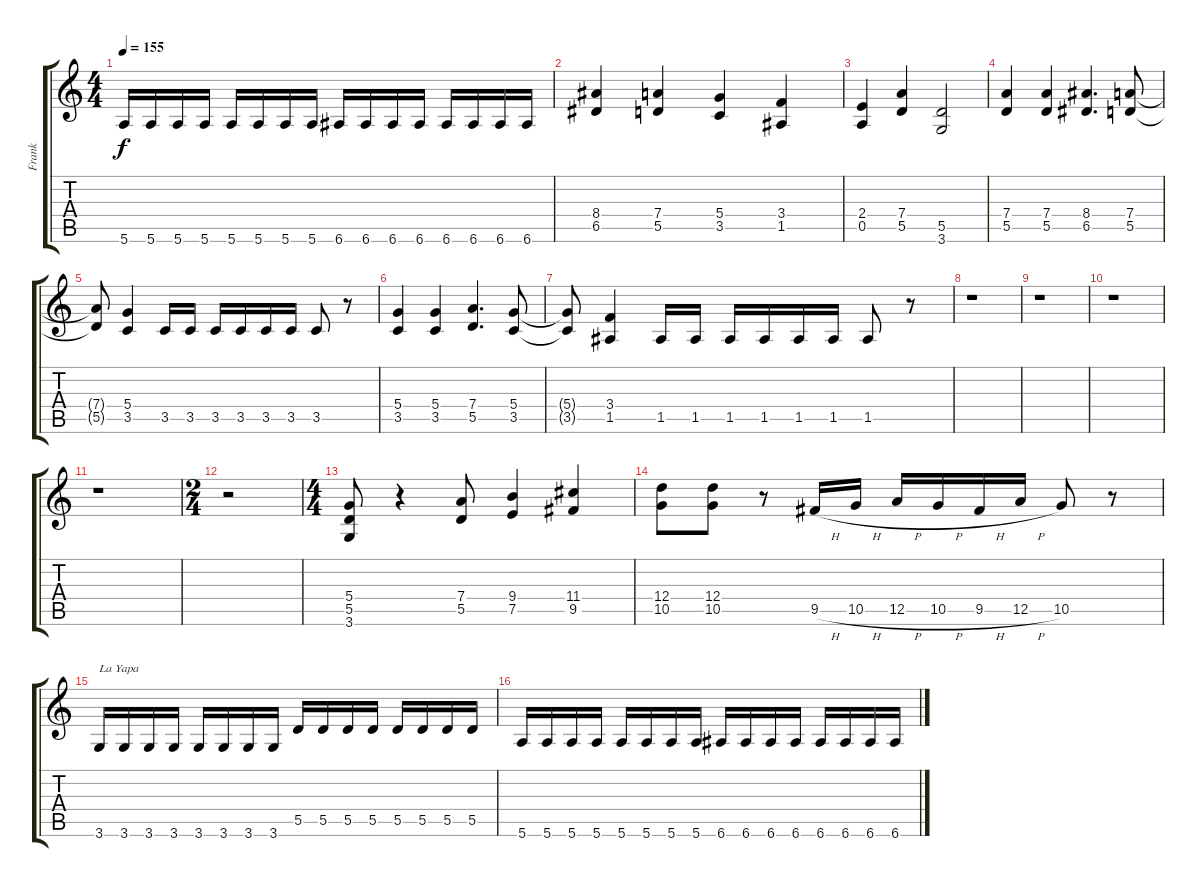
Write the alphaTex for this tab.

\track ("Frank" "Frank") {instrument distortionguitar}
\staff {score tabs}
\tuning (E4 B3 G3 D3 A2 E2) {hide}
\ts (4 4)
\tempo 155
\clef g2
\ks c
5.6.16{dy f} 5.6.16 5.6.16 5.6.16 5.6.16 5.6.16 5.6.16 5.6.16 6.6.16 6.6.16 6.6.16 6.6.16 6.6.16 6.6.16 6.6.16 6.6.16 |
(8.4 6.5).4 (7.4 5.5).4 (5.4 3.5).4 (3.4 1.5).4 |
(2.4 0.5).4 (7.4 5.5).4 (5.5 3.6).2 |
(7.4 5.5).4 (7.4 5.5).4 (8.4 6.5).4{d} (7.4 5.5).8 |
(7.4{t} 5.5{t}).8 (5.4 3.5).4 3.5.16 3.5.16 3.5.16 3.5.16 3.5.16 3.5.16 3.5.8 r.8 |
(5.4 3.5).4 (5.4 3.5).4 (7.4 5.5).4{d} (5.4 3.5).8 |
(5.4{t} 3.5{t}).8 (3.4 1.5).4 1.5.16 1.5.16 1.5.16 1.5.16 1.5.16 1.5.16 1.5.8 r.8 |
r.1 |
r.1 |
r.1 |
r.1 |
\ts (2 4)
r.2 |
\ts (4 4)
(5.4 5.5 3.6).8 r.4 (7.4 5.5).8 (9.4 7.5).4 (11.4 9.5).4 |
(12.4 10.5).8 (12.4 10.5).8 r.8 9.5{h}.16 10.5{h}.16 12.5{h}.16 10.5{h}.16 9.5{h}.16 12.5{h}.16 10.5.8 r.8 |
3.6.16{txt "La Yapa"} 3.6.16 3.6.16 3.6.16 3.6.16 3.6.16 3.6.16 3.6.16 5.5.16 5.5.16 5.5.16 5.5.16 5.5.16 5.5.16 5.5.16 5.5.16 |
5.6.16 5.6.16 5.6.16 5.6.16 5.6.16 5.6.16 5.6.16 5.6.16 6.6.16 6.6.16 6.6.16 6.6.16 6.6.16 6.6.16 6.6.16 6.6.16
